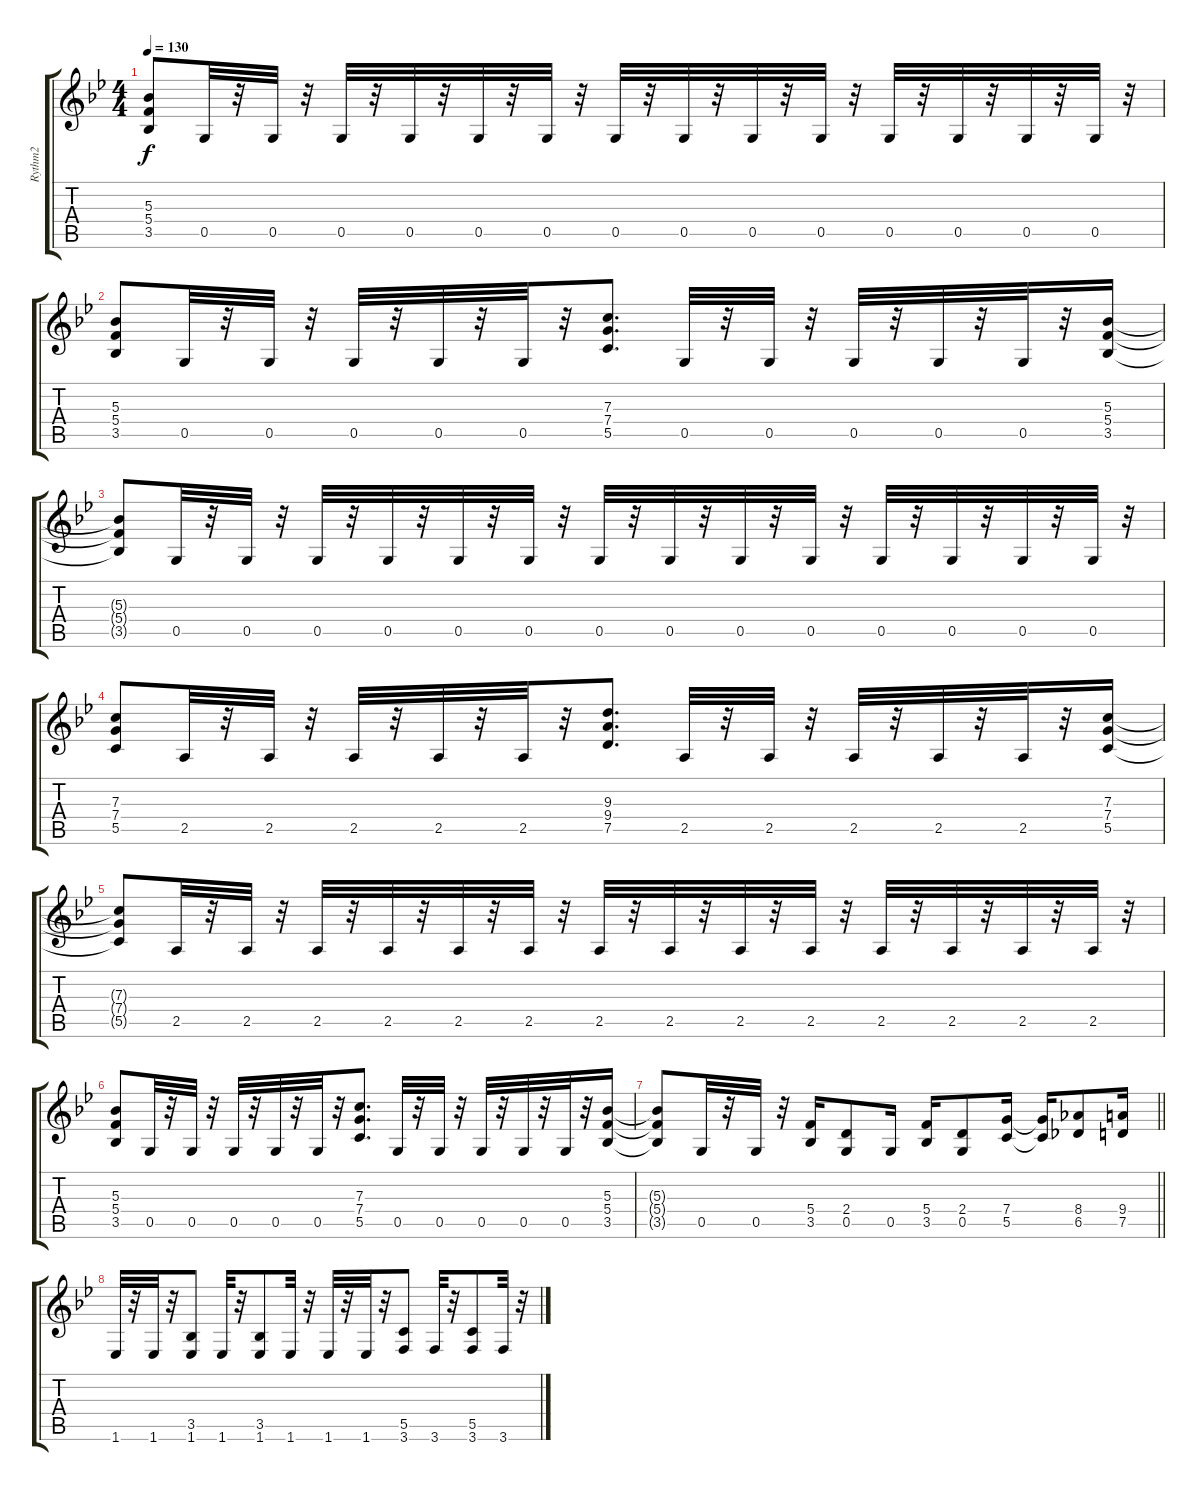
\track ("Rythm2" "Rythm2") {instrument overdrivenguitar}
\staff {score tabs}
\tuning (D4 A3 F3 C3 G2 D2) {hide}
\ts (4 4)
\tempo 130
\clef g2
\ks bb
(5.3{t} 5.4{t} 3.5{t}).8{dy f} 0.5.32 r.32 0.5.32 r.32 0.5.32 r.32 0.5.32 r.32 0.5.32 r.32 0.5.32 r.32 0.5.32 r.32 0.5.32 r.32 0.5.32 r.32 0.5.32 r.32 0.5.32 r.32 0.5.32 r.32 0.5.32 r.32 0.5.32 r.32 |
(5.3 5.4 3.5).8 0.5.32 r.32 0.5.32 r.32 0.5.32 r.32 0.5.32 r.32 0.5.32 r.32 (7.3 7.4 5.5).8{d} 0.5.32 r.32 0.5.32 r.32 0.5.32 r.32 0.5.32 r.32 0.5.32 r.32 (5.3 5.4 3.5).16 |
(5.3{t} 5.4{t} 3.5{t}).8 0.5.32 r.32 0.5.32 r.32 0.5.32 r.32 0.5.32 r.32 0.5.32 r.32 0.5.32 r.32 0.5.32 r.32 0.5.32 r.32 0.5.32 r.32 0.5.32 r.32 0.5.32 r.32 0.5.32 r.32 0.5.32 r.32 0.5.32 r.32 |
(7.3 7.4 5.5).8 2.5.32 r.32 2.5.32 r.32 2.5.32 r.32 2.5.32 r.32 2.5.32 r.32 (9.3 9.4 7.5).8{d} 2.5.32 r.32 2.5.32 r.32 2.5.32 r.32 2.5.32 r.32 2.5.32 r.32 (7.3 7.4 5.5).16 |
(7.3{t} 7.4{t} 5.5{t}).8 2.5.32 r.32 2.5.32 r.32 2.5.32 r.32 2.5.32 r.32 2.5.32 r.32 2.5.32 r.32 2.5.32 r.32 2.5.32 r.32 2.5.32 r.32 2.5.32 r.32 2.5.32 r.32 2.5.32 r.32 2.5.32 r.32 2.5.32 r.32 |
(5.3 5.4 3.5).8 0.5.32 r.32 0.5.32 r.32 0.5.32 r.32 0.5.32 r.32 0.5.32 r.32 (7.3 7.4 5.5).8{d} 0.5.32 r.32 0.5.32 r.32 0.5.32 r.32 0.5.32 r.32 0.5.32 r.32 (5.3 5.4 3.5).16 |
\barLineRight lightlight
(5.3{t} 5.4{t} 3.5{t}).8 0.5.32 r.32 0.5.32 r.32 (5.4 3.5).16 (2.4 0.5).8 0.5.16 (5.4 3.5).16 (2.4 0.5).8 (7.4 5.5).16 (7.4{t} 5.5{t}).16 (8.4 6.5).8 (9.4 7.5).16 |
1.6.32 r.32 1.6.32 r.32 (3.5 1.6).8 1.6.32 r.32 (3.5 1.6).8 1.6.32 r.32 1.6.32 r.32 1.6.32 r.32 (5.5 3.6).8 3.6.32 r.32 (5.5 3.6).8 3.6.32 r.32
